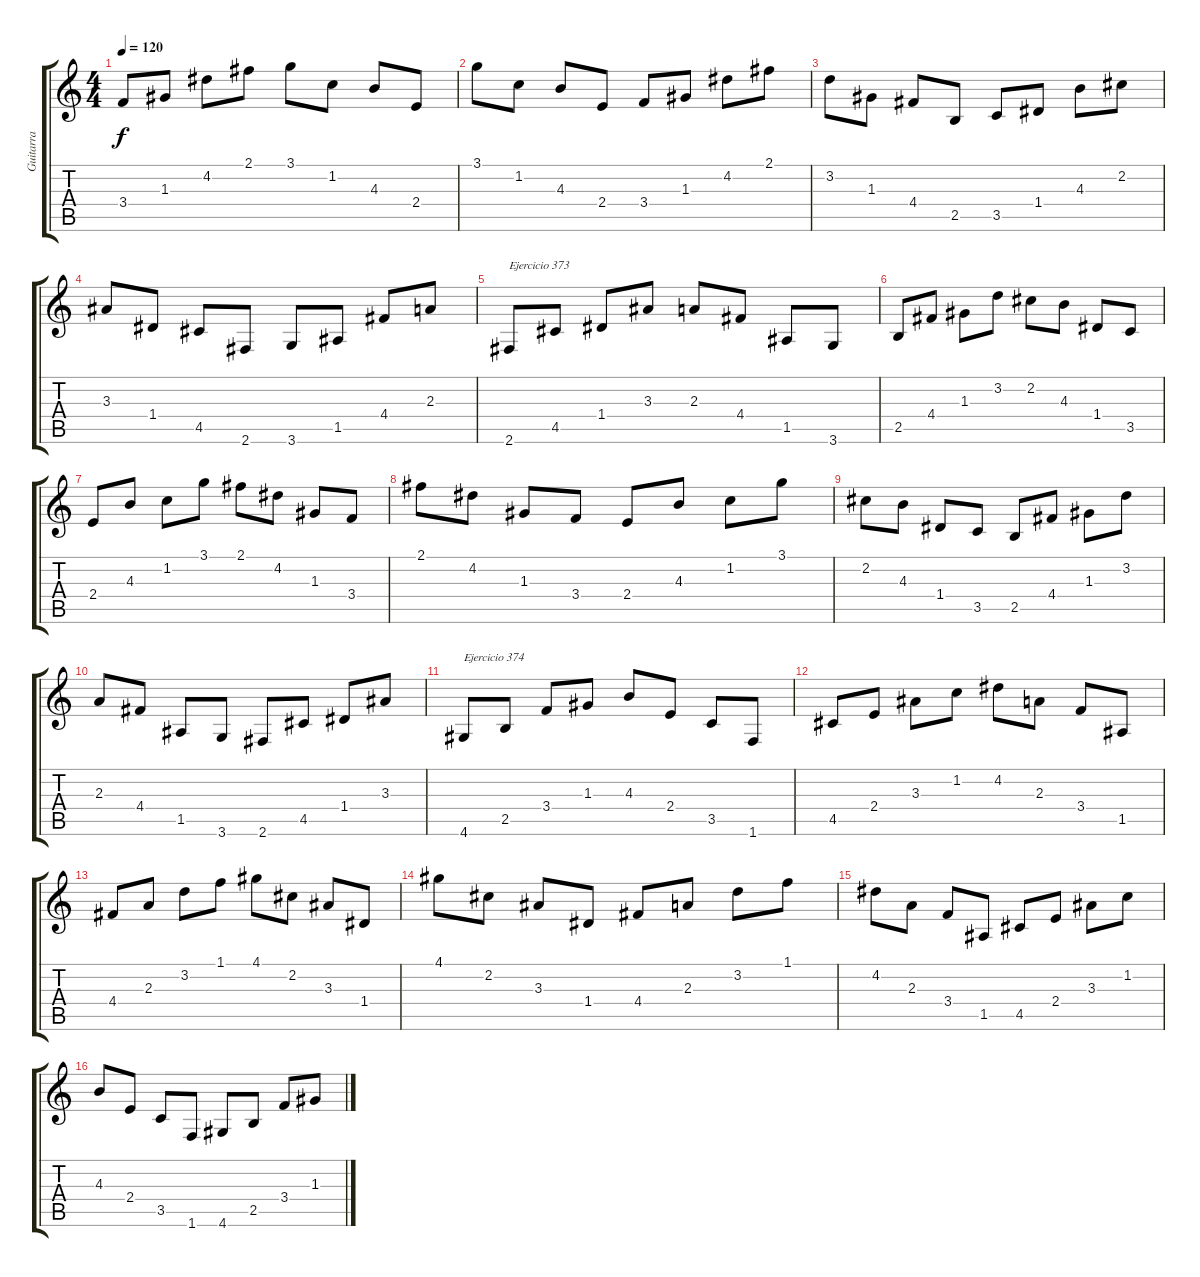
\track ("Guitarra " "Guitarra ") {instrument acousticguitarnylon}
\staff {score tabs}
\tuning (E4 B3 G3 D3 A2 E2) {hide}
\ts (4 4)
\tempo 120
\clef g2
\ks c
3.4.8{dy f} 1.3.8 4.2.8 2.1.8 3.1.8 1.2.8 4.3.8 2.4.8 |
3.1.8 1.2.8 4.3.8 2.4.8 3.4.8 1.3.8 4.2.8 2.1.8 |
3.2.8 1.3.8 4.4.8 2.5.8 3.5.8 1.4.8 4.3.8 2.2.8 |
3.3.8 1.4.8 4.5.8 2.6.8 3.6.8 1.5.8 4.4.8 2.3.8 |
2.6.8{txt "Ejercicio 373"} 4.5.8 1.4.8 3.3.8 2.3.8 4.4.8 1.5.8 3.6.8 |
2.5.8 4.4.8 1.3.8 3.2.8 2.2.8 4.3.8 1.4.8 3.5.8 |
2.4.8 4.3.8 1.2.8 3.1.8 2.1.8 4.2.8 1.3.8 3.4.8 |
2.1.8 4.2.8 1.3.8 3.4.8 2.4.8 4.3.8 1.2.8 3.1.8 |
2.2.8 4.3.8 1.4.8 3.5.8 2.5.8 4.4.8 1.3.8 3.2.8 |
2.3.8 4.4.8 1.5.8 3.6.8 2.6.8 4.5.8 1.4.8 3.3.8 |
4.6.8{txt "Ejercicio 374"} 2.5.8 3.4.8 1.3.8 4.3.8 2.4.8 3.5.8 1.6.8 |
4.5.8 2.4.8 3.3.8 1.2.8 4.2.8 2.3.8 3.4.8 1.5.8 |
4.4.8 2.3.8 3.2.8 1.1.8 4.1.8 2.2.8 3.3.8 1.4.8 |
4.1.8 2.2.8 3.3.8 1.4.8 4.4.8 2.3.8 3.2.8 1.1.8 |
4.2.8 2.3.8 3.4.8 1.5.8 4.5.8 2.4.8 3.3.8 1.2.8 |
4.3.8 2.4.8 3.5.8 1.6.8 4.6.8 2.5.8 3.4.8 1.3.8
